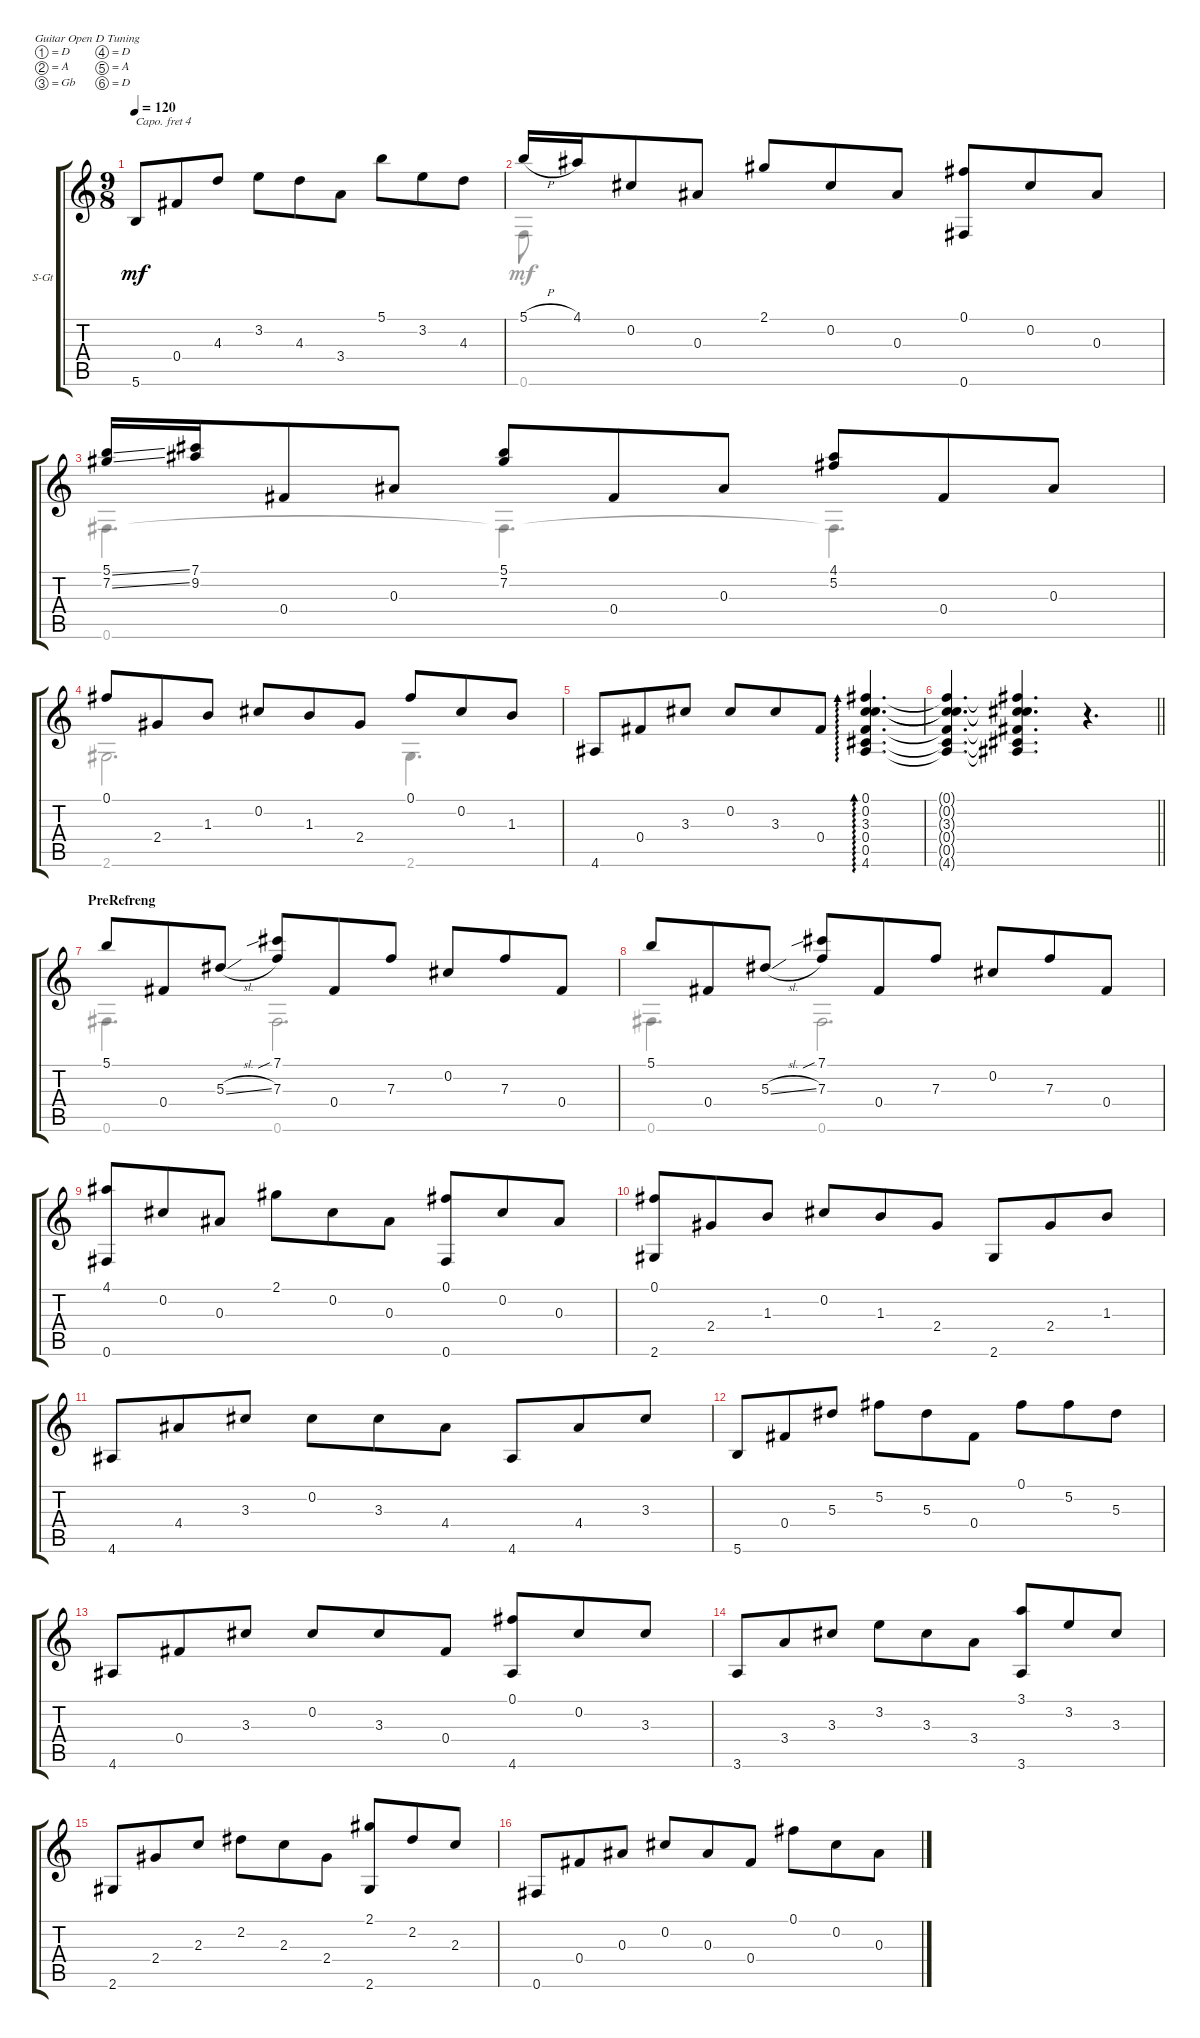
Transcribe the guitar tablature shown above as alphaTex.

\defaultSystemsLayout 4
\bracketExtendMode groupsimilarinstruments
\firstSystemTrackNameOrientation horizontal
\otherSystemsTrackNameOrientation horizontal
\track ("Steel Guitar" "S-Gt") {instrument acousticguitarsteel}
\staff {score tabs}
\capo 4
\tuning (D4 A3 Gb3 D3 A2 D2)
\voice
\ts (9 8)
\tempo 120
\clef g2
\scale
0.336721
\ks c
5.6.8{dy mf} 0.4.8 4.3.8 3.2.8 4.3.8 3.4.8 5.1.8 3.2.8 4.3.8 |
\scale
0.314097 5.1{h}.16 4.1.16 0.2.8 0.3.8 2.1.8 0.2.8 0.3.8 (0.6 0.1).8 0.2.8 0.3.8 |
\scale
0.349243 (5.1{ss} 7.2{ss}).16 (7.1 9.2).16 0.4.8 0.3.8 (5.1 7.2).8 0.4.8 0.3.8 (5.2 4.1).8 0.4.8 0.3.8 |
\scale
0.366583 0.1.8 2.4.8 1.3.8 0.2.8 1.3.8 2.4.8 0.1.8 0.2.8 1.3.8 |
\scale
0.370241 4.6.8 0.4.8 3.3.8 0.2.8 3.3.8 0.4.8 (4.6 0.5 0.4 3.3 0.2 0.1).4{d ad 0} |
\scale
0.263057
\barLineRight lightlight
(4.6{t} 0.5{t} 0.4{t} 3.3{t} 0.2{t} 0.1{t}).4{d} (4.6{t} 0.5{t} 0.4{t} 3.3{t} 0.2{t} 0.1{t}).4{d} r.4{d} |
\section ("" "PreRefreng")
5.1.8 0.4.8 5.3{sl}.8 (7.1{sib} 7.3).8 0.4.8 7.3.8 0.2.8 7.3.8 0.4.8 |
5.1.8 0.4.8 5.3{sl}.8 (7.1{sib} 7.3).8 0.4.8 7.3.8 0.2.8 7.3.8 0.4.8 |
(0.6 4.1).8 0.2.8 0.3.8 2.1.8 0.2.8 0.3.8 (0.6 0.1).8 0.2.8 0.3.8 |
(2.6 0.1).8 2.4.8 1.3.8 0.2.8 1.3.8 2.4.8 2.6.8 2.4.8 1.3.8 |
4.6.8 4.4.8 3.3.8 0.2.8 3.3.8 4.4.8 4.6.8 4.4.8 3.3.8 |
5.6.8 0.4.8 5.3.8 5.2.8 5.3.8 0.4.8 0.1.8 5.2.8 5.3.8 |
4.6.8 0.4.8 3.3.8 0.2.8 3.3.8 0.4.8 (4.6 0.1).8 0.2.8 3.3.8 |
3.6.8 3.4.8 3.3.8 3.2.8 3.3.8 3.4.8 (3.1 3.6).8 3.2.8 3.3.8 |
2.6.8 2.4.8 2.3.8 2.2.8 2.3.8 2.4.8 (2.6 2.1).8 2.2.8 2.3.8 |
0.6.8 0.4.8 0.3.8 0.2.8 0.3.8 0.4.8 0.1.8 0.2.8 0.3.8
\voice
\clef g2
\ottava regular
\simile none
\scale
0.336721
\ks c
|
\scale
0.314097 0.6.8 |
\scale
0.349243 0.6.4{d} 0.6{t}.4{d} 0.6{t}.4{d} |
\scale
0.366583 2.6.2{d} 2.6.4{d} |
\scale
0.370241 |
\scale
0.263057
\barLineRight lightlight
|
0.6.4{d} 0.6.2{d} |
0.6.4{d} 0.6.2{d} |
|
|
|
|
|
|
|
